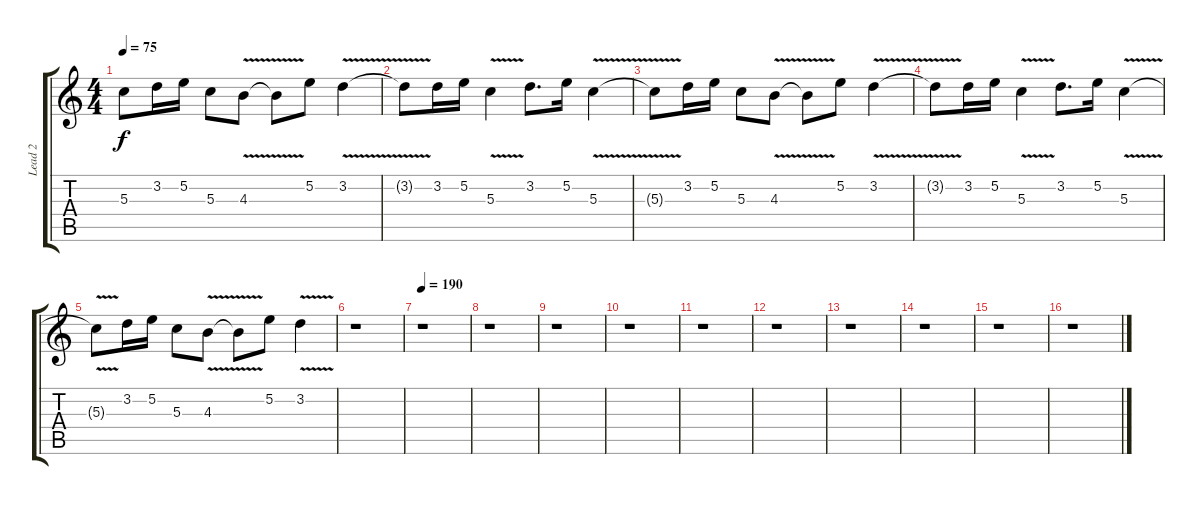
\track ("Lead 2" "Lead 2") {instrument distortionguitar}
\staff {score tabs}
\tuning (E4 B3 G3 D3 A2 E2) {hide}
\ts (4 4)
\tempo 75
\clef g2
\ks c
5.3{t}.8{dy f} 3.2.16 5.2.16 5.3.8 4.3{v}.8 4.3{t}.8 5.2.8 3.2{v}.4 |
3.2{t}.8 3.2.16 5.2.16 5.3{v}.4 3.2.8{d} 5.2.16 5.3{v}.4 |
5.3{t}.8 3.2.16 5.2.16 5.3.8 4.3{v}.8 4.3{t}.8 5.2.8 3.2{v}.4 |
3.2{t}.8 3.2.16 5.2.16 5.3{v}.4 3.2.8{d} 5.2.16 5.3{v}.4 |
5.3{t}.8 3.2.16 5.2.16 5.3.8 4.3{v}.8 4.3{t}.8 5.2.8 3.2{v}.4 |
r.1 |
\tempo 190
r.1 |
r.1 |
r.1 |
r.1 |
r.1 |
r.1 |
r.1 |
r.1 |
r.1 |
r.1
